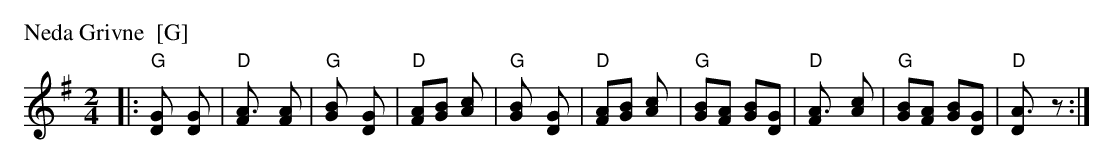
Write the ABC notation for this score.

X:1
P: Neda Grivne  [G]
M: 2/4
L: 1/8
K: G
|: "G"[G2D] [G2D] | "D"[A3F] [AF] \
| "G"[B2G] [G2D] | "D"[AF][BG] [c2A] \
| "G"[B2G] [G2D] | "D"[AF][BG] [c2A] \
| "G"[BG][AF] [BG][GD] | "D"[A3F] [cA] \
| "G"[BG][AF] [BG][GD] | "D"[A3D] z :|
